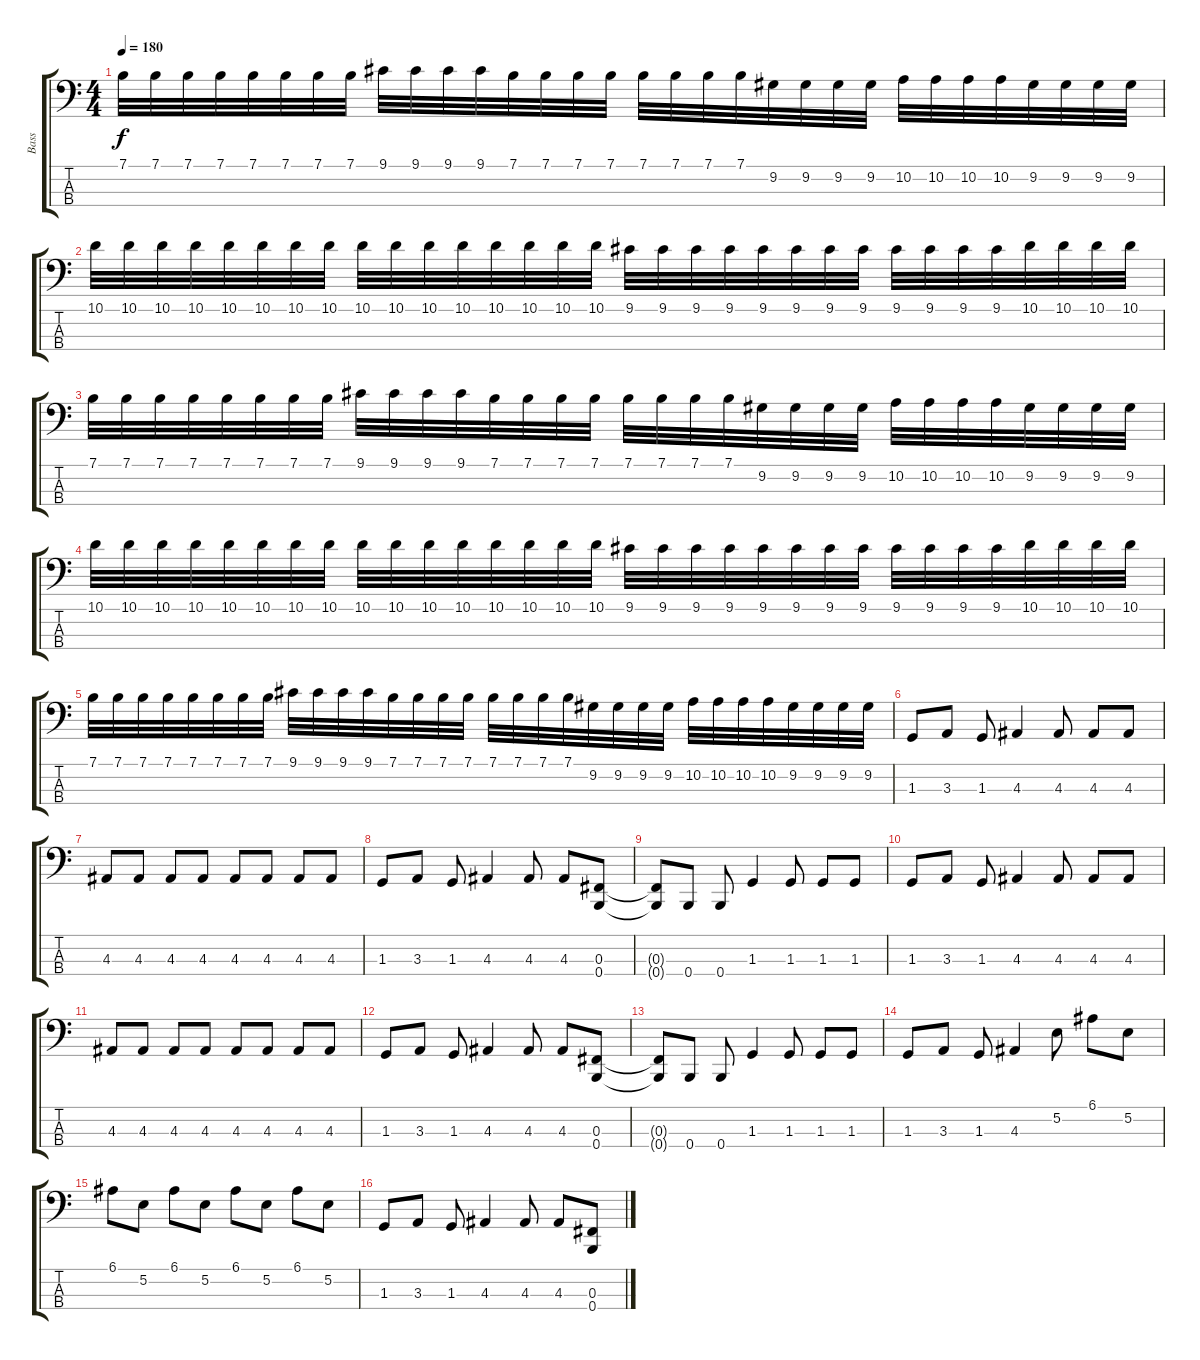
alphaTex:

\track ("Bass" "Bass") {instrument electricbasspick}
\staff {score tabs}
\tuning (E2 B1 Gb1 B0) {hide}
\ts (4 4)
\tempo 180
\clef f4
\ks c
7.1.32{dy f} 7.1.32 7.1.32 7.1.32 7.1.32 7.1.32 7.1.32 7.1.32 9.1.32 9.1.32 9.1.32 9.1.32 7.1.32 7.1.32 7.1.32 7.1.32 7.1.32 7.1.32 7.1.32 7.1.32 9.2.32 9.2.32 9.2.32 9.2.32 10.2.32 10.2.32 10.2.32 10.2.32 9.2.32 9.2.32 9.2.32 9.2.32 |
10.1.32 10.1.32 10.1.32 10.1.32 10.1.32 10.1.32 10.1.32 10.1.32 10.1.32 10.1.32 10.1.32 10.1.32 10.1.32 10.1.32 10.1.32 10.1.32 9.1.32 9.1.32 9.1.32 9.1.32 9.1.32 9.1.32 9.1.32 9.1.32 9.1.32 9.1.32 9.1.32 9.1.32 10.1.32 10.1.32 10.1.32 10.1.32 |
7.1.32 7.1.32 7.1.32 7.1.32 7.1.32 7.1.32 7.1.32 7.1.32 9.1.32 9.1.32 9.1.32 9.1.32 7.1.32 7.1.32 7.1.32 7.1.32 7.1.32 7.1.32 7.1.32 7.1.32 9.2.32 9.2.32 9.2.32 9.2.32 10.2.32 10.2.32 10.2.32 10.2.32 9.2.32 9.2.32 9.2.32 9.2.32 |
10.1.32 10.1.32 10.1.32 10.1.32 10.1.32 10.1.32 10.1.32 10.1.32 10.1.32 10.1.32 10.1.32 10.1.32 10.1.32 10.1.32 10.1.32 10.1.32 9.1.32 9.1.32 9.1.32 9.1.32 9.1.32 9.1.32 9.1.32 9.1.32 9.1.32 9.1.32 9.1.32 9.1.32 10.1.32 10.1.32 10.1.32 10.1.32 |
7.1.32 7.1.32 7.1.32 7.1.32 7.1.32 7.1.32 7.1.32 7.1.32 9.1.32 9.1.32 9.1.32 9.1.32 7.1.32 7.1.32 7.1.32 7.1.32 7.1.32 7.1.32 7.1.32 7.1.32 9.2.32 9.2.32 9.2.32 9.2.32 10.2.32 10.2.32 10.2.32 10.2.32 9.2.32 9.2.32 9.2.32 9.2.32 |
1.3.8 3.3.8 1.3.8 4.3.4 4.3.8 4.3.8 4.3.8 |
4.3.8 4.3.8 4.3.8 4.3.8 4.3.8 4.3.8 4.3.8 4.3.8 |
1.3.8 3.3.8 1.3.8 4.3.4 4.3.8 4.3.8 (0.3 0.4).8 |
(0.3{t} 0.4{t}).8 0.4.8 0.4.8 1.3.4 1.3.8 1.3.8 1.3.8 |
1.3.8 3.3.8 1.3.8 4.3.4 4.3.8 4.3.8 4.3.8 |
4.3.8 4.3.8 4.3.8 4.3.8 4.3.8 4.3.8 4.3.8 4.3.8 |
1.3.8 3.3.8 1.3.8 4.3.4 4.3.8 4.3.8 (0.3 0.4).8 |
(0.3{t} 0.4{t}).8 0.4.8 0.4.8 1.3.4 1.3.8 1.3.8 1.3.8 |
1.3.8 3.3.8 1.3.8 4.3.4 5.2.8 6.1.8 5.2.8 |
6.1.8 5.2.8 6.1.8 5.2.8 6.1.8 5.2.8 6.1.8 5.2.8 |
1.3.8 3.3.8 1.3.8 4.3.4 4.3.8 4.3.8 (0.3 0.4).8
